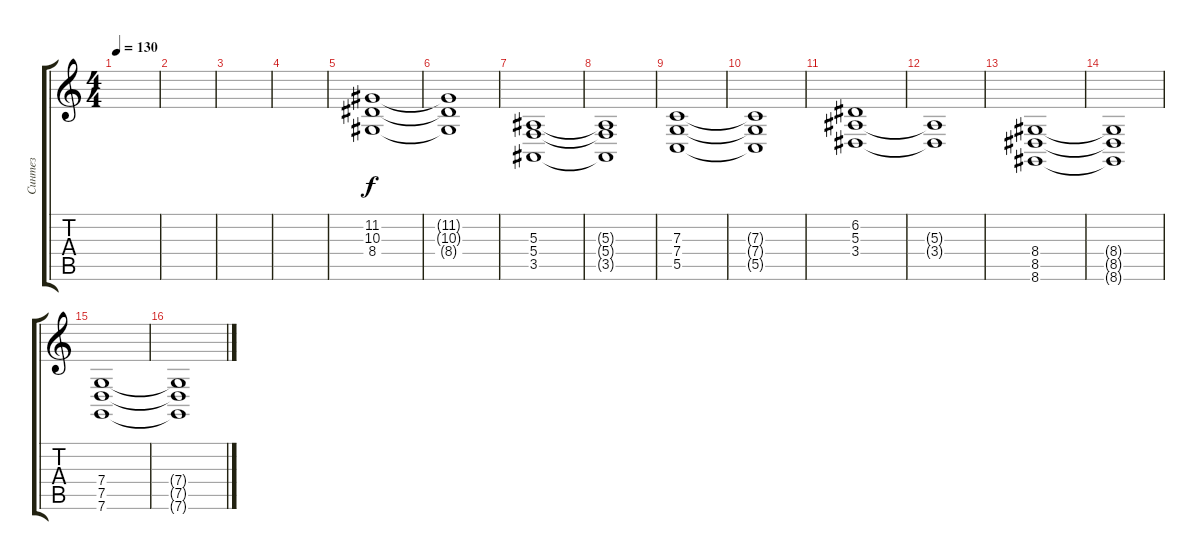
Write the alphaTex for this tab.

\track ("Синтез" "Синтез") {instrument choiraahs}
\staff {score tabs}
\tuning (D4 A3 F3 C3 G2 C2) {hide}
\ts (4 4)
\tempo 130
\clef g2
\ks c
|
|
|
|
(11.2 10.3 8.4).1 |
(11.2{t} 10.3{t} 8.4{t}).1 |
(5.3 5.4 3.5).1 |
(5.3{t} 5.4{t} 3.5{t}).1 |
(7.3 7.4 5.5).1 |
(7.3{t} 7.4{t} 5.5{t}).1 |
(6.2 5.3 3.4).1 |
(5.3{t} 3.4{t}).1 |
(8.4 8.5 8.6).1 |
(8.4{t} 8.5{t} 8.6{t}).1 |
(7.4 7.5 7.6).1 |
(7.4{t} 7.5{t} 7.6{t}).1
